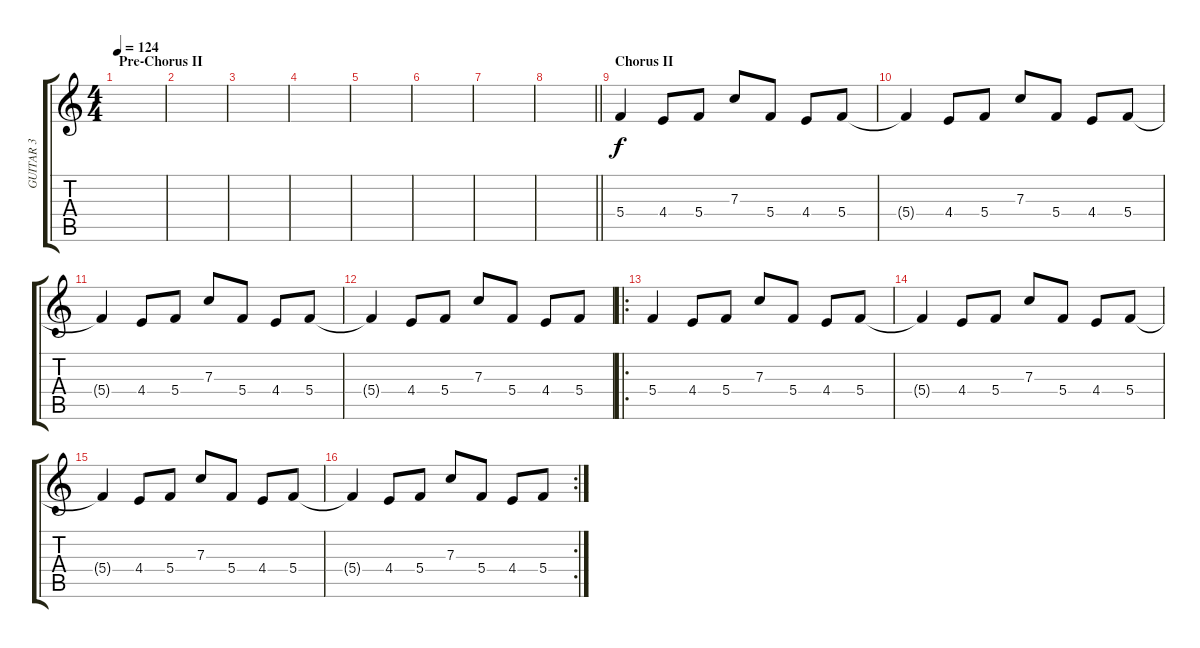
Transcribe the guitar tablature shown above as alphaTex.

\track ("GUITAR 3" "GUITAR 3") {instrument distortionguitar}
\staff {score tabs}
\tuning (D4 A3 F3 C3 G2 D2) {hide}
\ts (4 4)
\section ("" "Pre-Chorus II")
\tempo 124
\clef g2
\ks c
|
|
|
|
|
|
|
\barLineRight lightlight
|
\section ("" "Chorus II")
5.4.4 4.4.8 5.4.8 7.3.8 5.4.8 4.4.8 5.4.8 |
5.4{t}.4 4.4.8 5.4.8 7.3.8 5.4.8 4.4.8 5.4.8 |
5.4{t}.4 4.4.8 5.4.8 7.3.8 5.4.8 4.4.8 5.4.8 |
5.4{t}.4 4.4.8 5.4.8 7.3.8 5.4.8 4.4.8 5.4.8 |
\ro
5.4.4 4.4.8 5.4.8 7.3.8 5.4.8 4.4.8 5.4.8 |
5.4{t}.4 4.4.8 5.4.8 7.3.8 5.4.8 4.4.8 5.4.8 |
5.4{t}.4 4.4.8 5.4.8 7.3.8 5.4.8 4.4.8 5.4.8 |
\rc 2
5.4{t}.4 4.4.8 5.4.8 7.3.8 5.4.8 4.4.8 5.4.8
